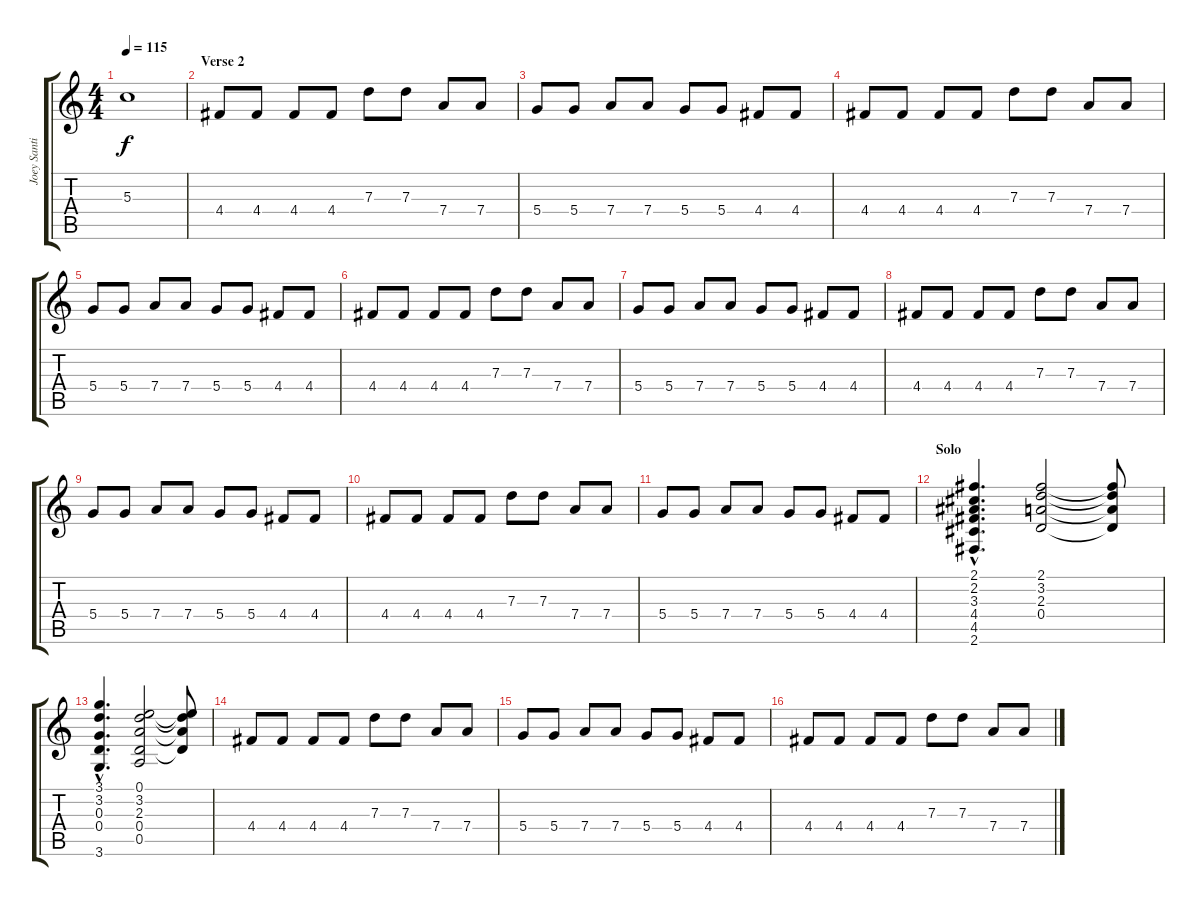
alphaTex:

\track ("Joey Santiago" "Joey Santi") {instrument distortionguitar}
\staff {score tabs}
\tuning (E4 B3 G3 D3 A2 E2) {hide}
\ts (4 4)
\tempo 115
\clef g2
\ks c
5.3{t}.1{dy f} |
\section ("" "Verse 2")
4.4.8{instrument electricguitarmuted} 4.4.8 4.4.8 4.4.8 7.3.8 7.3.8 7.4.8 7.4.8 |
5.4.8 5.4.8 7.4.8 7.4.8 5.4.8 5.4.8 4.4.8 4.4.8 |
4.4.8 4.4.8 4.4.8 4.4.8 7.3.8 7.3.8 7.4.8 7.4.8 |
5.4.8 5.4.8 7.4.8 7.4.8 5.4.8 5.4.8 4.4.8 4.4.8 |
4.4.8 4.4.8 4.4.8 4.4.8 7.3.8 7.3.8 7.4.8 7.4.8 |
5.4.8 5.4.8 7.4.8 7.4.8 5.4.8 5.4.8 4.4.8 4.4.8 |
4.4.8 4.4.8 4.4.8 4.4.8 7.3.8 7.3.8 7.4.8 7.4.8 |
5.4.8 5.4.8 7.4.8 7.4.8 5.4.8 5.4.8 4.4.8 4.4.8 |
4.4.8 4.4.8 4.4.8 4.4.8 7.3.8 7.3.8 7.4.8 7.4.8 |
5.4.8 5.4.8 7.4.8 7.4.8 5.4.8 5.4.8 4.4.8 4.4.8 |
\section ("" "Solo")
(2.1{hac} 2.2{hac} 3.3{hac} 4.4{hac} 4.5{hac} 2.6{hac}).4{d instrument distortionguitar} (2.1 3.2 2.3 0.4).2 (2.1{t} 3.2{t} 2.3{t} 0.4{t}).8 |
(3.1{hac} 3.2{hac} 0.3{hac} 0.4{hac} 3.6{hac}).4{d} (0.1 3.2 2.3 0.4 0.5).2 (0.1{t} 3.2{t} 2.3{t} 0.4{t}).8 |
\section ("" "")
4.4.8{instrument electricguitarjazz} 4.4.8 4.4.8 4.4.8 7.3.8 7.3.8 7.4.8 7.4.8 |
5.4.8 5.4.8 7.4.8 7.4.8 5.4.8 5.4.8 4.4.8 4.4.8 |
4.4.8 4.4.8 4.4.8 4.4.8 7.3.8 7.3.8 7.4.8 7.4.8
